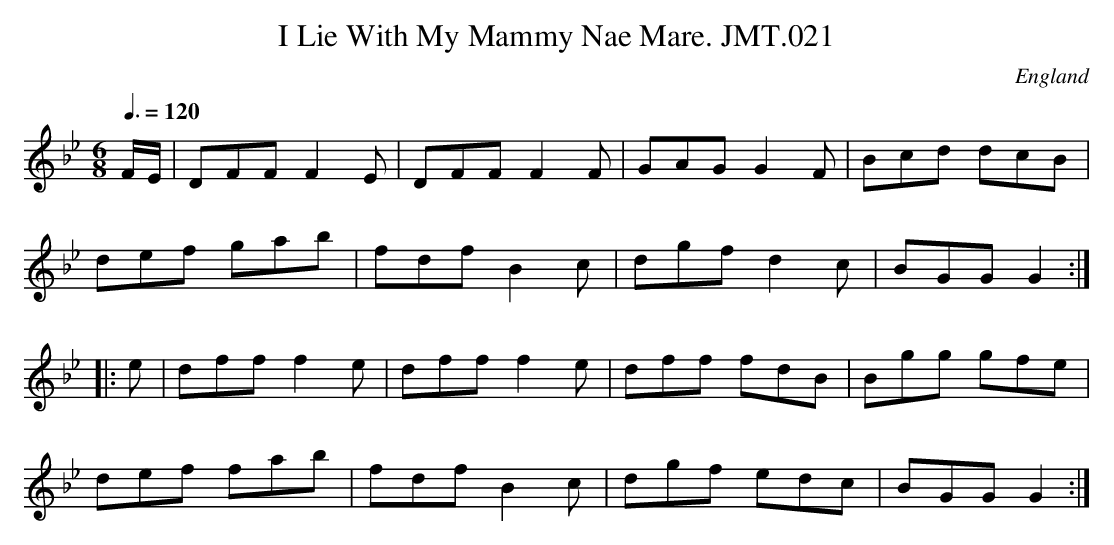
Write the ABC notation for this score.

X:1
T:I Lie With My Mammy Nae Mare. JMT.021
M:6/8
L:1/8
Q:3/8=120
O:England
K:Bb major
F/E/|DFFF2E|DFFF2F|GAGG2F|Bcd dcB|!
def gab|fdfB2c|dgfd2c|BGGG2:|!
|:e|dfff2e|dfff2e|dff fdB|Bgg gfe|!
def fab|fdfB2c|dgf edc|BGGG2:|
